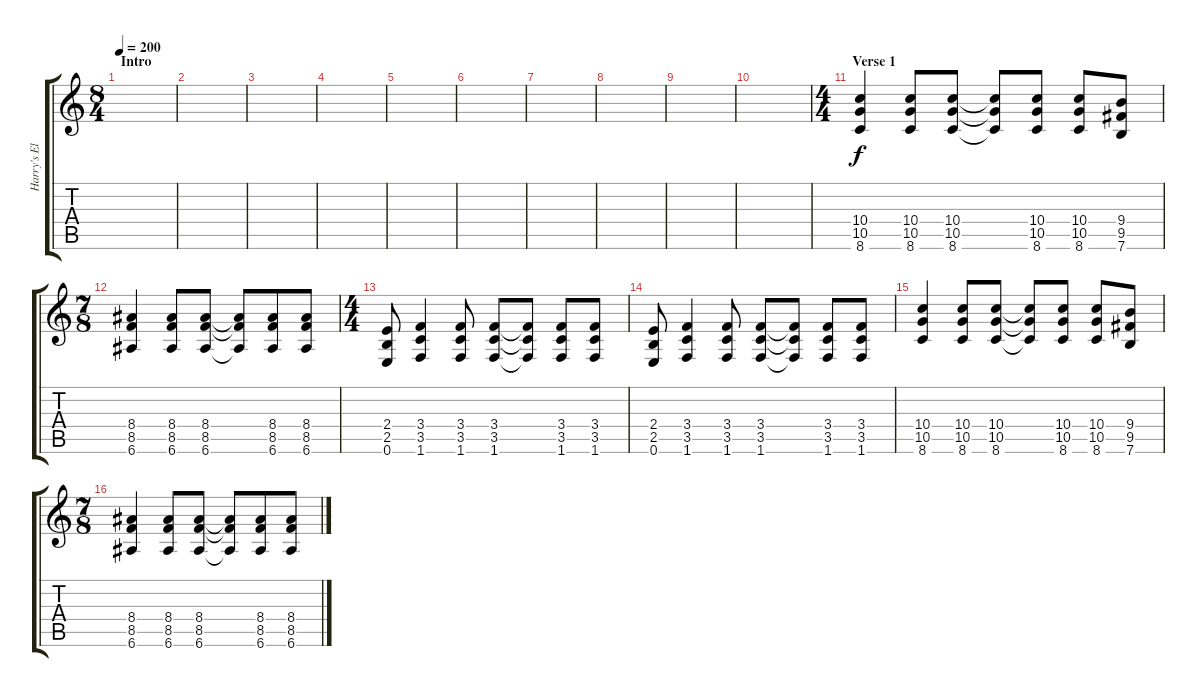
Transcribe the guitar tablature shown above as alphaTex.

\track ("Harry's Electric Guitar" "Harry's El") {instrument distortionguitar}
\staff {score tabs}
\tuning (E4 B3 G3 D3 A2 E2) {hide}
\ts (8 4)
\section ("" "Intro")
\tempo 200
\clef g2
\ks c
|
|
|
|
|
|
|
|
|
|
\ts (4 4)
\section ("" "Verse 1")
(10.4 10.5 8.6).4 (10.4 10.5 8.6).8 (10.4 10.5 8.6).8 (10.4{t} 10.5{t} 8.6{t}).8 (10.4 10.5 8.6).8 (10.4 10.5 8.6).8 (9.4 9.5 7.6).8 |
\ts (7 8)
(8.4 8.5 6.6).4 (8.4 8.5 6.6).8 (8.4 8.5 6.6).8 (8.4{t} 8.5{t} 6.6{t}).8 (8.4 8.5 6.6).8 (8.4 8.5 6.6).8 |
\ts (4 4)
(2.4 2.5 0.6).8 (3.4 3.5 1.6).4 (3.4 3.5 1.6).8 (3.4 3.5 1.6).8 (3.4{t} 3.5{t} 1.6{t}).8 (3.4 3.5 1.6).8 (3.4 3.5 1.6).8 |
(2.4 2.5 0.6).8 (3.4 3.5 1.6).4 (3.4 3.5 1.6).8 (3.4 3.5 1.6).8 (3.4{t} 3.5{t} 1.6{t}).8 (3.4 3.5 1.6).8 (3.4 3.5 1.6).8 |
(10.4 10.5 8.6).4 (10.4 10.5 8.6).8 (10.4 10.5 8.6).8 (10.4{t} 10.5{t} 8.6{t}).8 (10.4 10.5 8.6).8 (10.4 10.5 8.6).8 (9.4 9.5 7.6).8 |
\ts (7 8)
(8.4 8.5 6.6).4 (8.4 8.5 6.6).8 (8.4 8.5 6.6).8 (8.4{t} 8.5{t} 6.6{t}).8 (8.4 8.5 6.6).8 (8.4 8.5 6.6).8
